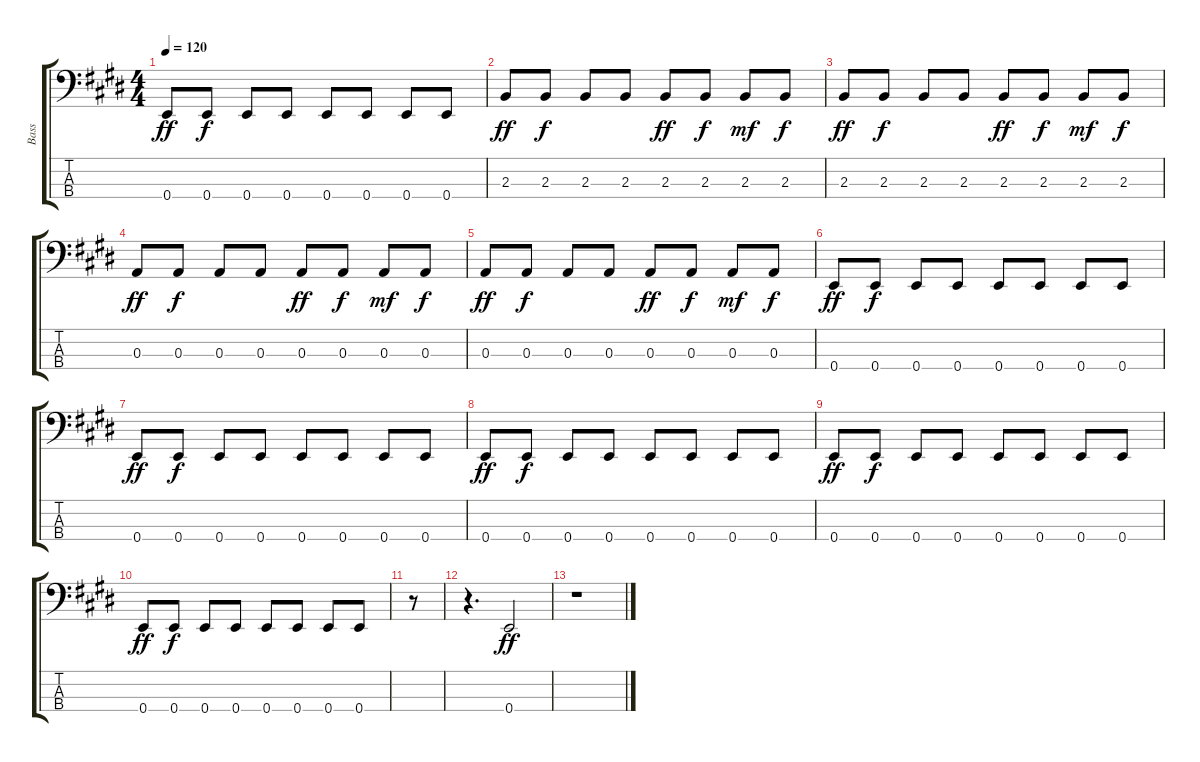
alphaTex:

\track ("Bass" "Bass") {instrument electricbassfinger}
\staff {score tabs}
\tuning (G2 D2 A1 E1) {hide}
\ts (4 4)
\tempo 120
\clef f4
\ks e
0.4.8{dy ff} 0.4.8{dy f} 0.4.8 0.4.8 0.4.8 0.4.8 0.4.8 0.4.8 |
2.3.8{dy ff} 2.3.8{dy f} 2.3.8 2.3.8 2.3.8{dy ff} 2.3.8{dy f} 2.3.8{dy mf} 2.3.8{dy f} |
2.3.8{dy ff} 2.3.8{dy f} 2.3.8 2.3.8 2.3.8{dy ff} 2.3.8{dy f} 2.3.8{dy mf} 2.3.8{dy f} |
0.3.8{dy ff} 0.3.8{dy f} 0.3.8 0.3.8 0.3.8{dy ff} 0.3.8{dy f} 0.3.8{dy mf} 0.3.8{dy f} |
0.3.8{dy ff} 0.3.8{dy f} 0.3.8 0.3.8 0.3.8{dy ff} 0.3.8{dy f} 0.3.8{dy mf} 0.3.8{dy f} |
0.4.8{dy ff} 0.4.8{dy f} 0.4.8 0.4.8 0.4.8 0.4.8 0.4.8 0.4.8 |
0.4.8{dy ff} 0.4.8{dy f} 0.4.8 0.4.8 0.4.8 0.4.8 0.4.8 0.4.8 |
0.4.8{dy ff} 0.4.8{dy f} 0.4.8 0.4.8 0.4.8 0.4.8 0.4.8 0.4.8 |
0.4.8{dy ff} 0.4.8{dy f} 0.4.8 0.4.8 0.4.8 0.4.8 0.4.8 0.4.8 |
0.4.8{dy ff} 0.4.8{dy f} 0.4.8 0.4.8 0.4.8 0.4.8 0.4.8 0.4.8 |
r.8 |
r.4{d} 0.4.2{dy ff} |
r.1
